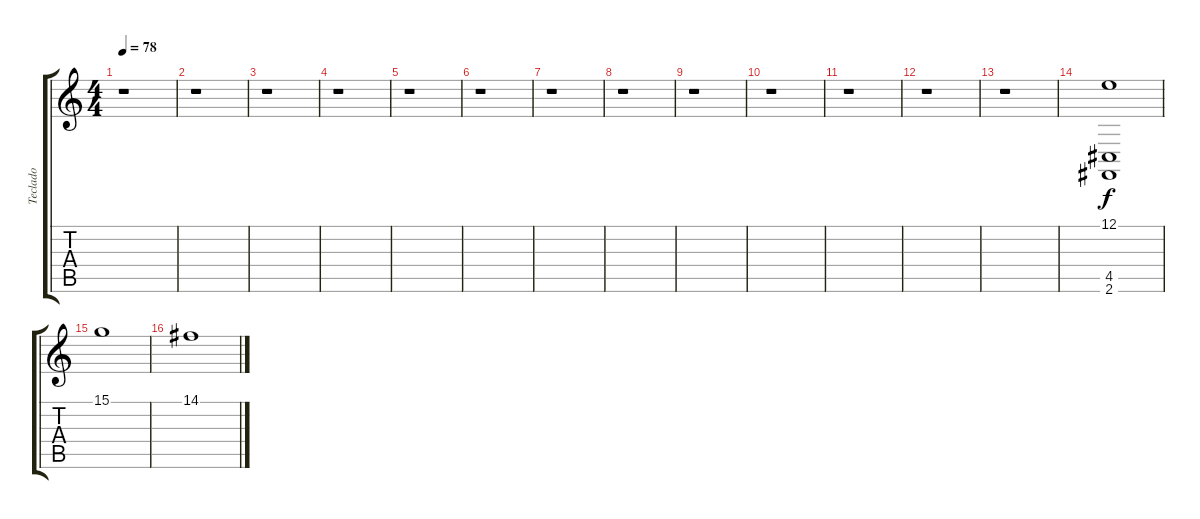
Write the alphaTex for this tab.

\track ("Teclado" "Teclado") {instrument fx6goblins}
\staff {score tabs}
\tuning (E4 B3 G3 D3 A2 E2) {hide}
\ts (4 4)
\tempo 78
\clef g2
\ks c
r.1{dy f} |
r.1 |
r.1 |
r.1 |
r.1 |
r.1 |
r.1 |
r.1 |
r.1 |
r.1 |
r.1 |
r.1 |
r.1 |
(12.1 4.5 2.6).1 |
15.1.1 |
14.1.1
